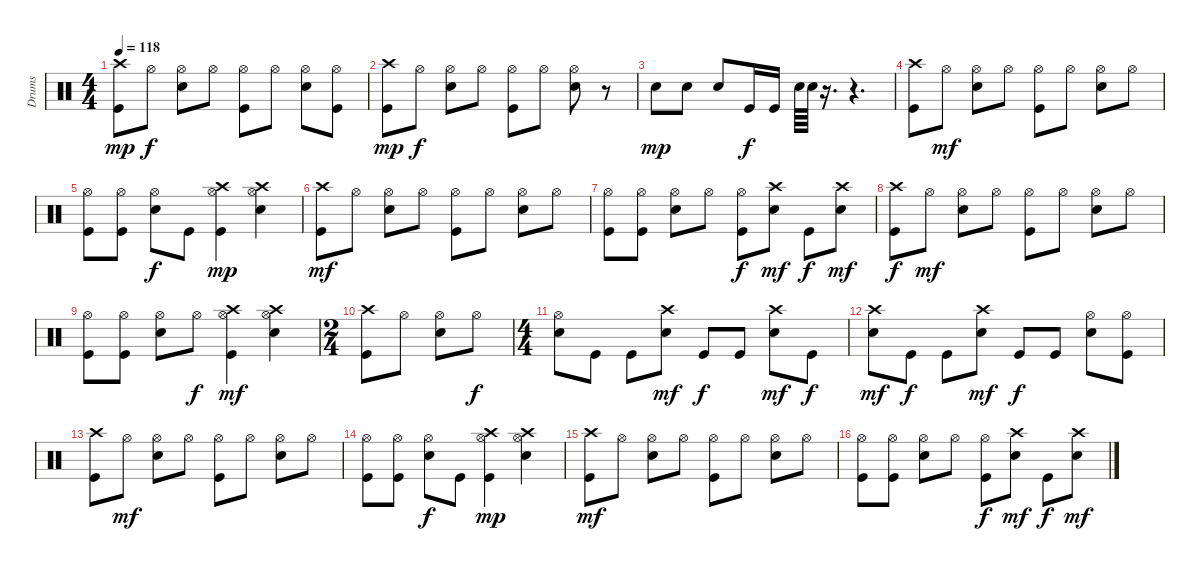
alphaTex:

\track ("Drums" "Drums") {instrument percussion}
\staff {score}
\articulation defaults
\ts (4 4)
\tempo 118
\clef neutral
\ks c
("Crash high (hit)" "Kick (hit)").8{dy mp} "Hi-Hat (open)".8{dy f} ("Hi-Hat (open)" "Snare (hit) 2").8 "Hi-Hat (open)".8 ("Hi-Hat (open)" "Kick (hit)").8 "Hi-Hat (open)".8 ("Hi-Hat (open)" "Snare (hit) 2").8 ("Hi-Hat (open)" "Kick (hit)").8 |
("Crash high (hit)" "Kick (hit)").8{dy mp} "Hi-Hat (open)".8{dy f} ("Hi-Hat (open)" "Snare (hit) 2").8 "Hi-Hat (open)".8 ("Hi-Hat (open)" "Kick (hit)").8 "Hi-Hat (open)".8 ("Hi-Hat (open)" "Snare (hit) 2").8 r.8 |
"Snare (hit) 2".8{dy mp} "Snare (hit) 2".8 "Snare (hit) 2".8 "Kick (hit)".16{dy f} "Kick (hit)".16 "Snare (hit) 2".64 "Snare (hit) 2".64 r.16{d} r.4{d} |
("Crash high (hit)" "Kick (hit)").8 "Hi-Hat (open)".8{dy mf} ("Hi-Hat (open)" "Snare (hit) 2").8 "Hi-Hat (open)".8 ("Hi-Hat (open)" "Kick (hit)").8 "Hi-Hat (open)".8 ("Hi-Hat (open)" "Snare (hit) 2").8 "Hi-Hat (open)".8 |
("Hi-Hat (open)" "Kick (hit)").8 ("Hi-Hat (open)" "Kick (hit)").8 ("Hi-Hat (open)" "Snare (hit) 2").8{dy f} "Kick (hit)".8 ("Hi-Hat (open)" "Kick (hit)" "Crash high (hit)").4{dy mp} ("Hi-Hat (open)" "Snare (hit) 2" "Crash high (hit)").4 |
("Crash high (hit)" "Kick (hit)").8{dy mf} "Hi-Hat (open)".8 ("Hi-Hat (open)" "Snare (hit) 2").8 "Hi-Hat (open)".8 ("Hi-Hat (open)" "Kick (hit)").8 "Hi-Hat (open)".8 ("Hi-Hat (open)" "Snare (hit) 2").8 "Hi-Hat (open)".8 |
("Hi-Hat (open)" "Kick (hit)").8 ("Hi-Hat (open)" "Kick (hit)").8 ("Hi-Hat (open)" "Snare (hit) 2").8 "Hi-Hat (open)".8 ("Hi-Hat (open)" "Kick (hit)").8{dy f} ("Snare (hit) 2" "Crash high (hit)").8{dy mf} "Kick (hit)".8{dy f} ("Snare (hit) 2" "Crash high (hit)").8{dy mf} |
("Crash high (hit)" "Kick (hit)").8{dy f} "Hi-Hat (open)".8{dy mf} ("Hi-Hat (open)" "Snare (hit) 2").8 "Hi-Hat (open)".8 ("Hi-Hat (open)" "Kick (hit)").8 "Hi-Hat (open)".8 ("Hi-Hat (open)" "Snare (hit) 2").8 "Hi-Hat (open)".8 |
("Hi-Hat (open)" "Kick (hit)").8 ("Hi-Hat (open)" "Kick (hit)").8 ("Hi-Hat (open)" "Snare (hit) 2").8 "Hi-Hat (open)".8{dy f} ("Hi-Hat (open)" "Kick (hit)" "Crash high (hit)").4{dy mf} ("Hi-Hat (open)" "Snare (hit) 2" "Crash high (hit)").4 |
\ts (2 4)
("Crash high (hit)" "Kick (hit)").8 "Hi-Hat (open)".8 ("Hi-Hat (open)" "Snare (hit) 2").8 "Hi-Hat (open)".8{dy f} |
\ts (4 4)
("Hi-Hat (open)" "Snare (hit) 2").8 "Kick (hit)".8 "Kick (hit)".8 ("Crash high (hit)" "Snare (hit) 2").8{dy mf} "Kick (hit)".8{dy f} "Kick (hit)".8 ("Crash high (hit)" "Snare (hit) 2").8{dy mf} "Kick (hit)".8{dy f} |
("Crash high (hit)" "Snare (hit) 2").8{dy mf} "Kick (hit)".8{dy f} "Kick (hit)".8 ("Crash high (hit)" "Snare (hit) 2").8{dy mf} "Kick (hit)".8{dy f} "Kick (hit)".8 ("Hi-Hat (open)" "Snare (hit) 2").8 ("Hi-Hat (open)" "Kick (hit)").8 |
("Crash high (hit)" "Kick (hit)").8 "Hi-Hat (open)".8{dy mf} ("Hi-Hat (open)" "Snare (hit) 2").8 "Hi-Hat (open)".8 ("Hi-Hat (open)" "Kick (hit)").8 "Hi-Hat (open)".8 ("Hi-Hat (open)" "Snare (hit) 2").8 "Hi-Hat (open)".8 |
("Hi-Hat (open)" "Kick (hit)").8 ("Hi-Hat (open)" "Kick (hit)").8 ("Hi-Hat (open)" "Snare (hit) 2").8{dy f} "Kick (hit)".8 ("Hi-Hat (open)" "Kick (hit)" "Crash high (hit)").4{dy mp} ("Hi-Hat (open)" "Snare (hit) 2" "Crash high (hit)").4 |
("Crash high (hit)" "Kick (hit)").8{dy mf} "Hi-Hat (open)".8 ("Hi-Hat (open)" "Snare (hit) 2").8 "Hi-Hat (open)".8 ("Hi-Hat (open)" "Kick (hit)").8 "Hi-Hat (open)".8 ("Hi-Hat (open)" "Snare (hit) 2").8 "Hi-Hat (open)".8 |
("Hi-Hat (open)" "Kick (hit)").8 ("Hi-Hat (open)" "Kick (hit)").8 ("Hi-Hat (open)" "Snare (hit) 2").8 "Hi-Hat (open)".8 ("Hi-Hat (open)" "Kick (hit)").8{dy f} ("Snare (hit) 2" "Crash high (hit)").8{dy mf} "Kick (hit)".8{dy f} ("Snare (hit) 2" "Crash high (hit)").8{dy mf}
